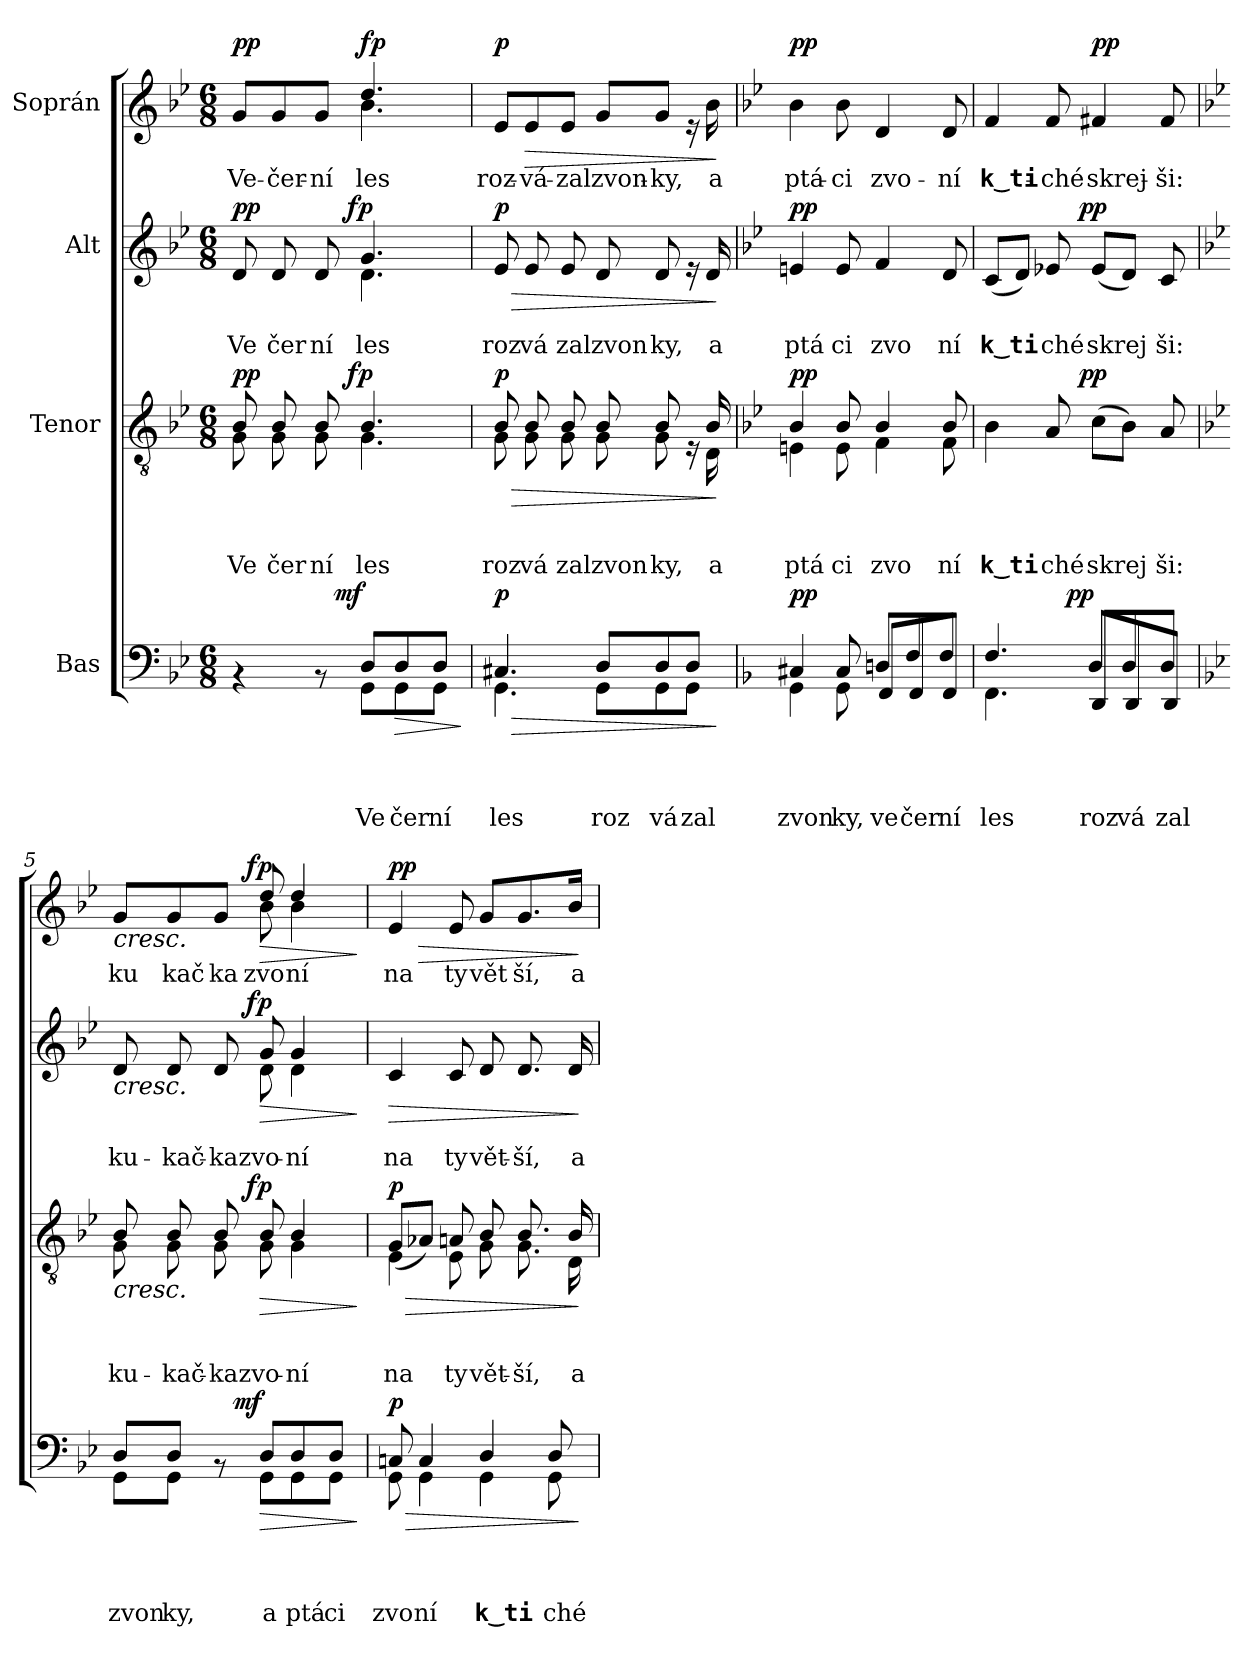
**kern	**text	**text	**text	**text	**dynam	**kern	**text	**text	**text	**dynam	**kern	**text	**text	**dynam	**kern	**text	**dynam
*part4	*part4	*part4	*part4	*part4	*part4	*part3	*part3	*part3	*part3	*part3	*part2	*part2	*part2	*part2	*part1	*part1	*part1
*staff4	*staff4	*staff4	*staff4	*staff4	*staff4	*staff3	*staff3	*staff3	*staff3	*staff3	*staff2	*staff2	*staff2	*staff2	*staff1	*staff1	*staff1
*I"Bas	*	*	*	*	*	*I"Tenor	*	*	*	*	*I"Alt	*	*	*	*I"Soprán	*	*
!!LO:PB:g=z
*clefF4	*	*	*	*	*	*clefGv2	*	*	*	*	*clefG2	*	*	*	*clefG2	*	*
*k[b-e-]	*	*	*	*	*	*k[b-e-]	*	*	*	*	*k[b-e-]	*	*	*	*k[b-e-]	*	*
*B-:	*	*	*	*	*	*B-:	*	*	*	*	*B-:	*	*	*	*B-:	*	*
*M6/8	*	*	*	*	*	*M6/8	*	*	*	*	*M6/8	*	*	*	*M6/8	*	*
=1	=1	=1	=1	=1	=1	=1	=1	=1	=1	=1	=1	=1	=1	=1	=1	=1	=1
*^	*	*	*	*	*	*^	*	*	*	*	*	*	*	*	*	*	*
!	!	!	!	!	!	!	!	!	!	!	!LO:LY:b	!LO:DY:a	!	!	!LO:LY:b	!LO:DY:a	!	!LO:LY:b	!LO:DY:a
*	*^	*	*	*	*	*	*	*^	*	*	*	*	*^	*	*	*	*^	*	*
*	*	*	*	*	*	*	*	*	*	*	*	*	*	*	*	*^	*	*	*	*	*	*	*
4rAA	4.ryy	4ryy	.	.	.	.	.	8B-/	8G\	4ryy	.	.	Ve	pp	8d/	4.ryy	4ryy	.	Ve	pp	8g/L	4.ryy	Ve-	pp
!	!	!	!	!	!	!	!	!	!	!	!	!	!LO:LY:b	!	!	!	!	!	!LO:LY:b	!	!	!	!LO:LY:b	!
.	.	.	.	.	.	.	.	8B-/	8G\	.	.	.	čer	.	8d/	.	.	.	čer	.	8g/	.	-čer-	.
!	!	!	!	!	!	!	!	!	!	!	!	!	!LO:LY:b	!	!	!	!	!	!LO:LY:b	!	!	!	!LO:LY:b	!
8rAA	.	16ryy	.	.	.	.	.	8B-/	8G\	16.ryy	.	.	ní	.	8d/	.	16.ryy	.	ní	.	8g/J	.	-ní	.
!	!	!	!	!	!	!	!LO:DY:a	!	!	!	!	!	!	!	!	!	!	!	!	!	!	!	!	!
.	.	4..ryy	.	.	.	.	mf	.	.	.	.	.	.	.	.	.	.	.	.	.	.	.	.	.
!	!	!	!	!	!	!	!	!	!	!	!	!	!	!LO:DY:a	!	!	!	!	!	!LO:DY:a	!	!	!	!
.	.	.	.	.	.	.	.	.	.	4ryy	.	.	.	fp	.	.	4ryy	.	.	fp	.	.	.	.
!	!	!	!	!	!	!LO:LY:b	!	!	!	!	!	!	!LO:LY:b	!	!	!	!	!	!LO:LY:b	!	!	!	!LO:LY:b	!LO:DY:a
8D/L	8GG\L	.	.	.	.	Ve	.	4.B-/	4.G\	.	.	.	les	.	4.g/	4.d\	.	.	les	.	4.dd/	4.b-\	les	fp
!	!	!	!	!	!	!LO:LY:b	!LO:HP:b	!	!	!	!	!	!	!	!	!	!	!	!	!	!	!	!	!
8D/	8GG\	.	.	.	.	čer	>	.	.	.	.	.	.	.	.	.	.	.	.	.	.	.	.	.
.	.	.	.	.	.	.	.	.	.	8ryy	.	.	.	.	.	.	8ryy	.	.	.	.	.	.	.
!	!	!	!	!	!	!LO:LY:b	!	!	!	!	!	!	!	!	!	!	!	!	!	!	!	!	!	!
8D/J	8GG\J	.	.	.	.	ní	.	.	.	.	.	.	.	.	.	.	.	.	.	.	.	.	.	.
.	.	.	.	.	.	.	.	.	.	32ryy	.	.	.	.	.	.	32ryy	.	.	.	.	.	.	.
*	*	*	*	*	*	*	*	*	*	*	*	*	*	*	*	*	*	*	*	*	*v	*v	*	*
.	.	.	.	.	.	.	]	.	.	.	.	.	.	.	.	.	.	.	.	.	.	.	.
=2	=2	=2	=2	=2	=2	=2	=2	=2	=2	=2	=2	=2	=2	=2	=2	=2	=2	=2	=2	=2	=2	=2	=2
!	!	!	!	!	!	!LO:LY:b	!LO:HP:b	!	!	!	!	!	!LO:LY:b	!LO:HP:b	!	!	!	!	!LO:LY:b	!LO:HP:b	!	!LO:LY:b	!
!	!	!	!	!	!	!	!LO:DY:n=1:a	!	!	!	!	!	!	!LO:DY:n=1:a	!	!	!	!	!	!LO:DY:n=1:a	!	!	!LO:DY:a
*	*v	*v	*	*	*	*	*	*	*	*	*	*	*	*	*v	*v	*v	*	*	*	*	*	*
*	*	*	*	*	*	*	*	*v	*v	*	*	*	*	*	*	*	*	*	*	*
4.C#X/	4.GG\	.	.	.	les	> p	8B-/	8G\	.	.	roz	> p	8e-/	.	roz	> p	8e-/L	roz-	p
!	!	!	!	!	!	!	!	!	!	!	!LO:LY:b	!	!	!	!LO:LY:b	!	!	!LO:LY:b	!LO:HP:b
.	.	.	.	.	.	.	8B-/	8G\	.	.	vá	.	8e-/	.	vá	.	8e-/	-vá-	>
!	!	!	!	!	!	!	!	!	!	!	!LO:LY:b	!	!	!	!LO:LY:b	!	!	!LO:LY:b	!
.	.	.	.	.	.	.	8B-/	8G\	.	.	zal	.	8e-/	.	zal	.	8e-/J	-zal	.
!	!	!	!	!	!LO:LY:b	!	!	!	!	!	!LO:LY:b	!	!	!	!LO:LY:b	!	!	!LO:LY:b	!
8D/L	8GG\L	.	.	.	roz	.	8B-/	8G\	.	.	zvon	.	8d/	.	zvon	.	8g/L	zvon-	.
!	!	!	!	!	!LO:LY:b	!	!	!	!	!	!LO:LY:b	!	!	!	!LO:LY:b	!	!	!LO:LY:b	!
8D/	8GG\	.	.	.	vá	.	8B-/	8G\	.	.	ky,	.	8d/	.	ky,	.	8g/J	-ky,	.
!	!	!	!	!	!LO:LY:b	!	!	!	!	!	!	!	!	!	!	!	!	!	!
8D/J	8GG\J	.	.	.	zal	.	16rE	16ryy	.	.	.	.	16re	.	.	.	16re	.	.
!	!	!	!	!	!	!	!	!	!	!	!LO:LY:b	!	!	!	!LO:LY:b	!	!	!LO:LY:b	!
.	.	.	.	.	.	.	16B-/	16D\	.	.	a	.	16d/	.	a	.	16b-\	a	.
*v	*v	*	*	*	*	*	*	*	*	*	*	*	*	*	*	*	*	*	*
*	*	*	*	*	*	*v	*v	*	*	*	*	*	*	*	*	*	*	*
.	.	.	.	.	]	.	.	.	.	]	.	.	.	]	.	.	]
=3	=3	=3	=3	=3	=3	=3	=3	=3	=3	=3	=3	=3	=3	=3	=3	=3	=3
*k[b-]	*	*	*	*	*	*	*	*	*	*	*	*	*	*	*	*	*
*F:	*	*	*	*	*	*	*	*	*	*	*	*	*	*	*	*	*
*^	*	*	*	*	*	*	*	*	*	*	*	*	*	*	*	*	*
!	!	!	!	!	!LO:LY:b	!LO:DY:a	!	!	!	!LO:LY:b	!LO:DY:a	!	!	!LO:LY:b	!LO:DY:a	!	!LO:LY:b	!LO:DY:a
*	*	*	*	*	*	*	*^	*	*	*	*	*	*	*	*	*	*	*
4C#X/	4GG\	.	.	.	zvon	pp	4B-/	4En\	.	.	ptá	pp	4en/	.	ptá	pp	4b-\	ptá-	pp
!	!	!	!	!	!LO:LY:b	!	!	!	!	!	!LO:LY:b	!	!	!	!LO:LY:b	!	!	!LO:LY:b	!
8C#/	8GG\	.	.	.	ky,	.	8B-/	8E\	.	.	ci	.	8e/	.	ci	.	8b-\	-ci	.
!	!	!	!	!	!LO:LY:b	!	!	!	!	!	!LO:LY:b	!	!	!	!LO:LY:b	!	!	!LO:LY:b	!
8Dn/L	8FF/L	.	.	.	ve	.	4B-/	4F\	.	.	zvo	.	4f/	.	zvo	.	4d/	zvo-	.
!	!	!	!	!	!LO:LY:b	!	!	!	!	!	!	!	!	!	!	!	!	!	!
8F/	8FF/	.	.	.	čer	.	.	.	.	.	.	.	.	.	.	.	.	.	.
!	!	!	!	!	!LO:LY:b	!	!	!	!	!	!LO:LY:b	!	!	!	!LO:LY:b	!	!	!LO:LY:b	!
8FF/J	8F/J	.	.	.	ní	.	8B-/	8F\	.	.	ní	.	8d/	.	ní	.	8d/	-ní	.
=4	=4	=4	=4	=4	=4	=4	=4	=4	=4	=4	=4	=4	=4	=4	=4	=4	=4	=4	=4
!	!	!	!	!	!LO:LY:b	!	!	!	!	!	!LO:LY:b	!	!	!	!LO:LY:b	!	!	!LO:LY:b	!
*	*^	*	*	*	*	*	*	*	*	*	*	*	*^	*	*	*	*	*	*
4.FF\	4.F/	4ryy	.	.	.	les	.	4B-\	4ryy	.	.	k‿ti	.	(<8c/L	4ryy	.	k‿ti	.	4f/	k‿ti-	.
.	.	.	.	.	.	.	.	.	.	.	.	.	.	8d/J)	.	.	.	.	.	.	.
!	!	!	!	!	!	!	!	!	!	!	!	!LO:LY:b	!	!	!	!	!LO:LY:b	!	!	!LO:LY:b	!
.	.	16ryy	.	.	.	.	.	8A/	16.ryy	.	.	ché	.	8e-X/	16.ryy	.	ché	.	8f/	-ché	.
!	!	!	!	!	!	!	!LO:DY:a	!	!	!	!	!	!	!	!	!	!	!	!	!	!
.	.	4..ryy	.	.	.	.	pp	.	.	.	.	.	.	.	.	.	.	.	.	.	.
!	!	!	!	!	!	!	!	!	!	!	!	!	!LO:DY:a	!	!	!	!	!LO:DY:a	!	!	!
.	.	.	.	.	.	.	.	.	4ryy	.	.	.	pp	.	4ryy	.	.	pp	.	.	.
!	!	!	!	!	!	!LO:LY:b	!	!	!	!	!	!LO:LY:b	!	!	!	!	!LO:LY:b	!	!	!LO:LY:b	!LO:DY:a
8DD/L	8D/L	.	.	.	.	roz	.	(>8c\L	.	.	.	skrej	.	(<8e-/L	.	.	skrej	.	4f#X/	skrej-	pp
!	!	!	!	!	!	!LO:LY:b	!	!	!	!	!	!	!	!	!	!	!	!	!	!	!
8D/	8DD/	.	.	.	.	vá	.	8B-\J)	.	.	.	.	.	8d/J)	.	.	.	.	.	.	.
.	.	.	.	.	.	.	.	.	8ryy	.	.	.	.	.	8ryy	.	.	.	.	.	.
!	!	!	!	!	!	!LO:LY:b	!	!	!	!	!	!LO:LY:b	!	!	!	!	!LO:LY:b	!	!	!LO:LY:b	!
8D/J	8DD/J	.	.	.	.	zal	.	8A/	.	.	.	ši:	.	8c/	.	.	ši:	.	8f#/	-ši:	.
.	.	.	.	.	.	.	.	.	32ryy	.	.	.	.	.	32ryy	.	.	.	.	.	.
*	*	*	*	*	*	*	*	*v	*v	*	*	*	*	*	*	*	*	*	*	*	*
*	*	*	*	*	*	*	*	*	*	*	*	*	*v	*v	*	*	*	*	*	*
!!LO:LB:g=z
=5	=5	=5	=5	=5	=5	=5	=5	=5	=5	=5	=5	=5	=5	=5	=5	=5	=5	=5	=5
*k[b-e-]	*	*	*	*	*	*	*	*	*	*	*	*	*	*	*	*	*	*	*
*B-:	*	*	*	*	*	*	*	*	*	*	*	*	*	*	*	*	*	*	*
*	*	*	*	*	*	*	*	*^	*	*	*	*	*^	*	*	*	*	*	*
!	!	!	!	!	!	!LO:LY:b	!	!	!	!	!	!LO:LY:b	!LO:HP:b	!	!	!	!LO:LY:b	!LO:HP:b	!	!LO:LY:b	!LO:HP:b
*	*	*	*	*	*	*	*	*	*^	*	*	*	*	*	*^	*	*	*	*^	*	*
*	*	*	*	*	*	*	*	*	*	*	*	*	*	*	*	*	*	*	*	*	*	*^	*	*
8D/L	8GG\L	4ryy	.	.	.	zvon	.	8B-/	8G\	4ryy	.	.	ku-	<	8d/	4.ryy	4ryy	.	ku-	<	8g/L	4.ryy	4ryy	ku	<
!	!	!	!	!	!	!LO:LY:b	!	!	!	!	!	!	!LO:LY:b	!	!	!	!	!	!LO:LY:b	!	!	!	!	!LO:LY:b	!
8D/J	8GG\J	.	.	.	.	ky,	.	8B-/	8G\	.	.	.	-kač-	.	8d/	.	.	.	-kač-	.	8g/	.	.	kač	.
!	!	!	!	!	!	!	!	!	!	!	!	!	!LO:LY:b	!	!	!	!	!	!LO:LY:b	!	!	!	!	!LO:LY:b	!
8rAA	8ryy	16ryy	.	.	.	.	.	8B-/	8G\	16.ryy	.	.	-ka	.	8d/	.	16.ryy	.	-ka	.	8g/J	.	16.ryy	ka	.
!	!	!	!	!	!	!	!LO:DY:a	!	!	!	!	!	!	!	!	!	!	!	!	!	!	!	!	!	!
.	.	4..ryy	.	.	.	.	mf	.	.	.	.	.	.	.	.	.	.	.	.	.	.	.	.	.	.
!	!	!	!	!	!	!	!	!	!	!	!	!	!	!LO:DY:a	!	!	!	!	!	!LO:DY:a	!	!	!	!	!LO:DY:a
.	.	.	.	.	.	.	.	.	.	4ryy	.	.	.	fp	.	.	4ryy	.	.	fp	.	.	4ryy	.	fp
!	!	!	!	!	!	!LO:LY:b	!LO:HP:b	!	!	!	!	!	!LO:LY:b	!LO:HP:n=1:b	!	!	!	!	!LO:LY:b	!LO:HP:n=1:b	!	!	!	!LO:LY:b	!LO:HP:n=1:b
8D/L	8GG\L	.	.	.	.	a	>	8B-/	8G\	.	.	.	zvo-	[ >	8d\	8g/	.	.	zvo-	[ >	8dd/	8b-\	.	zvo	[ >
!	!	!	!	!	!	!LO:LY:b	!	!	!	!	!	!	!LO:LY:b	!	!	!	!	!	!LO:LY:b	!	!	!	!	!LO:LY:b	!
8D/	8GG\	.	.	.	.	ptá	.	4B-/	4G\	.	.	.	-ní	.	4g/	4d\	.	.	-ní	.	4b-\	4dd/	.	ní	.
.	.	.	.	.	.	.	.	.	.	8ryy	.	.	.	.	.	.	8ryy	.	.	.	.	.	8ryy	.	.
!	!	!	!	!	!	!LO:LY:b	!	!	!	!	!	!	!	!	!	!	!	!	!	!	!	!	!	!	!
8D/J	8GG\J	.	.	.	.	ci	.	.	.	.	.	.	.	.	.	.	.	.	.	.	.	.	.	.	.
.	.	.	.	.	.	.	.	.	.	32ryy	.	.	.	.	.	.	32ryy	.	.	.	.	.	32ryy	.	.
.	.	.	.	.	.	.	]	.	.	.	.	.	.	]	.	.	.	.	.	]	.	.	.	.	]
=6	=6	=6	=6	=6	=6	=6	=6	=6	=6	=6	=6	=6	=6	=6	=6	=6	=6	=6	=6	=6	=6	=6	=6	=6	=6
!	!	!	!	!	!	!LO:LY:b	!LO:HP:b	!	!	!	!	!	!LO:LY:b	!LO:HP:b	!	!	!	!	!LO:LY:b	!LO:HP:b	!	!	!	!LO:LY:b	!LO:HP:b
!	!	!	!	!	!	!	!LO:DY:n=1:a	!	!	!	!	!	!	!LO:DY:n=1:a	!	!	!	!	!	!	!	!	!	!	!LO:DY:n=1:a
!	!	!	!	!	!	!	!	!	!	!	!	!	!	!	!	!	!	!	!	!	!	!	!	!	!LO:DY:n=2:b
*	*v	*v	*	*	*	*	*	*	*	*	*	*	*	*	*v	*v	*v	*	*	*	*v	*v	*v	*	*
*	*	*	*	*	*	*	*	*v	*v	*	*	*	*	*	*	*	*	*	*	*
8Cn/	8GG\	.	.	.	zvo	> p	4E-\	(>8G/L	.	.	na	> p	4c/	.	na	>	4e-/	na	> p p
!	!	!	!	!	!LO:LY:b	!	!	!	!	!	!	!	!	!	!	!	!	!	!
4C/	4GG\	.	.	.	ní	.	.	8A-X/J)	.	.	.	.	.	.	.	.	.	.	.
!	!	!	!	!	!	!	!	!	!	!	!LO:LY:b	!	!	!	!LO:LY:b	!	!	!LO:LY:b	!
.	.	.	.	.	.	.	8An/	8E-\	.	.	ty	.	8c/	.	ty	.	8e-/	ty	.
!	!	!	!	!	!LO:LY:b	!	!	!	!	!	!LO:LY:b	!	!	!	!LO:LY:b	!	!	!LO:LY:b	!
4D/	4GG\	.	.	.	k‿ti	.	8B-/	8G\	.	.	vět-	.	8d/	.	vět-	.	8g/L	vět	.
!	!	!	!	!	!	!	!	!	!	!	!LO:LY:b	!	!	!	!LO:LY:b	!	!	!LO:LY:b	!
.	.	.	.	.	.	.	8.B-/	8.G\	.	.	-ší,	.	8.d/	.	-ší,	.	8.g/	ší,	.
!	!	!	!	!	!LO:LY:b	!	!	!	!	!	!	!	!	!	!	!	!	!	!
8D/	8GG\	.	.	.	ché	.	.	.	.	.	.	.	.	.	.	.	.	.	.
!	!	!	!	!	!	!	!	!	!	!	!LO:LY:b	!	!	!	!LO:LY:b	!	!	!LO:LY:b	!
.	.	.	.	.	.	.	16B-/	16D\	.	.	a	.	16d/	.	a	.	16b-/Jk	a	.
*v	*v	*	*	*	*	*	*	*	*	*	*	*	*	*	*	*	*	*	*
*	*	*	*	*	*	*v	*v	*	*	*	*	*	*	*	*	*	*	*
.	.	.	.	.	]	.	.	.	.	]	.	.	.	]	.	.	]
=	=	=	=	=	=	=	=	=	=	=	=	=	=	=	=	=	=
*-	*-	*-	*-	*-	*-	*-	*-	*-	*-	*-	*-	*-	*-	*-	*-	*-	*-
